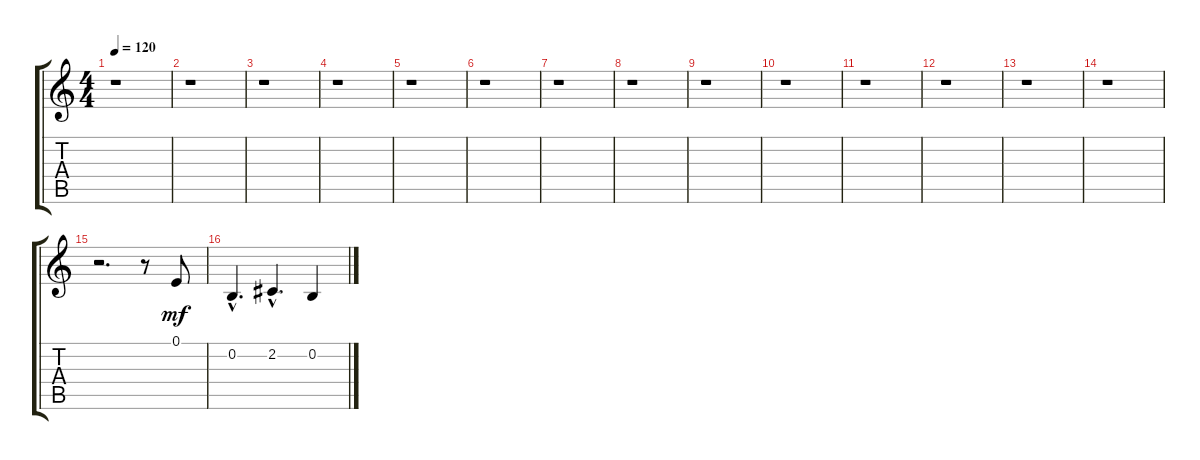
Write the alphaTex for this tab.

\track (" " " ") {instrument electricgrandpiano}
\staff {score tabs}
\tuning (E4 B3 G3 D3 A2 E2) {hide}
\ts (4 4)
\tempo 120
\clef g2
\ks c
r.1{dy mf} |
r.1 |
r.1 |
r.1 |
r.1 |
r.1 |
r.1 |
r.1 |
r.1 |
r.1 |
r.1 |
r.1 |
r.1 |
r.1 |
r.2{d} r.8 0.1.8 |
0.2{hac}.4{d} 2.2{hac}.4{d} 0.2.4
